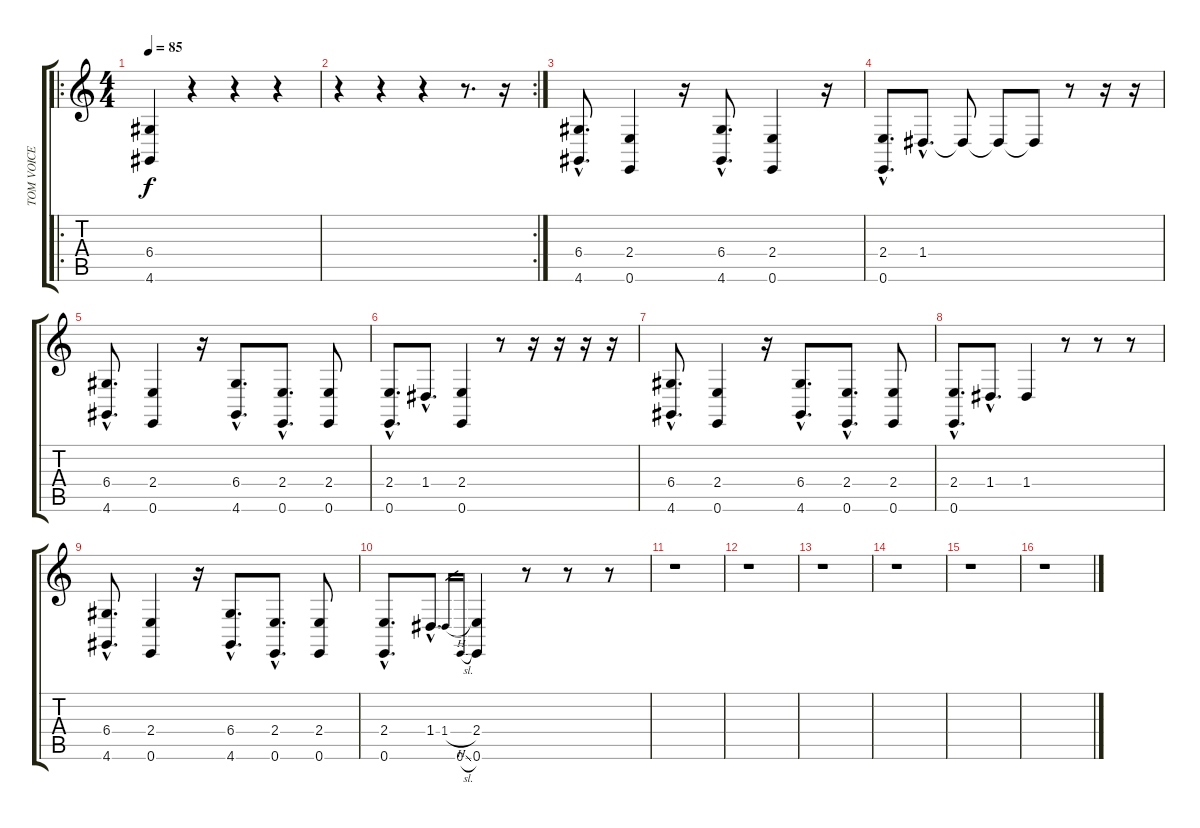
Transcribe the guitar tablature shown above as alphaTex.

\track ("TOM VOICE - TABBED BY PETER B." "TOM VOICE ") {instrument lead2sawtooth}
\staff {score tabs}
\tuning (E4 B3 G3 D3 A2 E2) {hide}
\ro
\ts (4 4)
\tempo 85
\clef g2
\ks c
(6.4{t} 4.6{t}).4{dy f} r.4 r.4 r.4 |
\rc 2
r.4 r.4 r.4 r.8{d} r.16 |
(6.4{hac} 4.6{hac}).8{d} (2.4 0.6).4 r.16 (6.4{hac} 4.6{hac}).8{d} (2.4 0.6).4 r.16 |
(2.4{hac} 0.6{hac}).8{d} 1.4{hac}.8{d} 1.4{t}.8 1.4{t}.8 1.4{t}.8 r.8 r.16 r.16 |
(6.4{hac} 4.6{hac}).8{d} (2.4 0.6).4 r.16 (6.4{hac} 4.6{hac}).8{d} (2.4{hac} 0.6{hac}).8{d} (2.4 0.6).8 |
(2.4{hac} 0.6{hac}).8{d} 1.4{hac}.8{d} (2.4 0.6).4 r.8 r.16 r.16 r.16 r.16 |
(6.4{hac} 4.6{hac}).8{d} (2.4 0.6).4 r.16 (6.4{hac} 4.6{hac}).8{d} (2.4{hac} 0.6{hac}).8{d} (2.4 0.6).8 |
(2.4{hac} 0.6{hac}).8{d} 1.4{hac}.8{d} 1.4.4 r.8 r.8 r.8 |
(6.4{hac} 4.6{hac}).8{d} (2.4 0.6).4 r.16 (6.4{hac} 4.6{hac}).8{d} (2.4{hac} 0.6{hac}).8{d} (2.4 0.6).8 |
(2.4{hac} 0.6{hac}).8{d} 1.4{hac}.8{d} 1.4{h}.16{gr} 0.6{sl}.16{gr} (2.4 0.6).4 r.8 r.8 r.8 |
r.1 |
r.1 |
r.1 |
r.1 |
r.1 |
r.1
